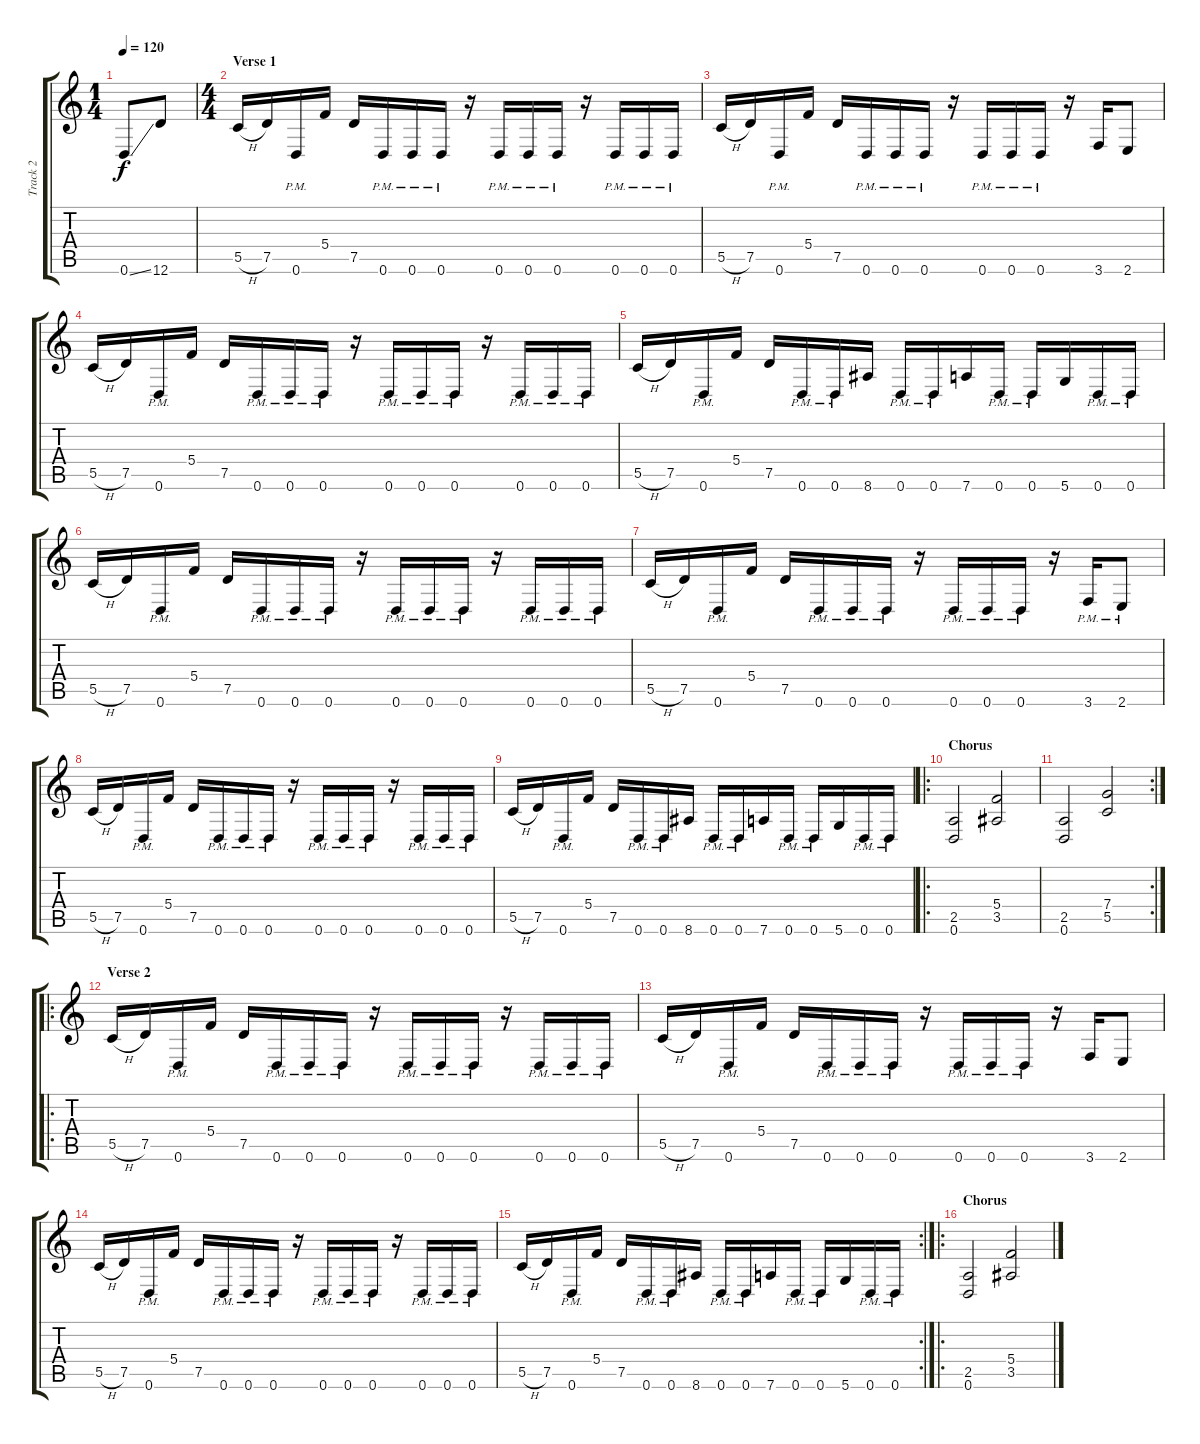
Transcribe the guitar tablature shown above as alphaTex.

\track ("Track 2" "Track 2") {instrument distortionguitar}
\staff {score tabs}
\tuning (D4 A3 F3 C3 G2 D2) {hide}
\ts (1 4)
\tempo 120
\clef g2
\ks c
0.6{ss}.8{dy f instrument distortionguitar} 12.6.8 |
\ts (4 4)
\section ("" "Verse 1")
5.5{h}.16 7.5.16 0.6{pm}.16 5.4.16 7.5.16 0.6{pm}.16 0.6{pm}.16 0.6{pm}.16 r.16 0.6{pm}.16 0.6{pm}.16 0.6{pm}.16 r.16 0.6{pm}.16 0.6{pm}.16 0.6{pm}.16 |
5.5{h}.16 7.5.16 0.6{pm}.16 5.4.16 7.5.16 0.6{pm}.16 0.6{pm}.16 0.6{pm}.16 r.16 0.6{pm}.16 0.6{pm}.16 0.6{pm}.16 r.16 3.6.16 2.6.8 |
5.5{h}.16 7.5.16 0.6{pm}.16 5.4.16 7.5.16 0.6{pm}.16 0.6{pm}.16 0.6{pm}.16 r.16 0.6{pm}.16 0.6{pm}.16 0.6{pm}.16 r.16 0.6{pm}.16 0.6{pm}.16 0.6{pm}.16 |
5.5{h}.16 7.5.16 0.6{pm}.16 5.4.16 7.5.16 0.6{pm}.16 0.6{pm}.16 8.6.16 0.6{pm}.16 0.6{pm}.16 7.6.16 0.6{pm}.16 0.6{pm}.16 5.6.16 0.6{pm}.16 0.6{pm}.16 |
5.5{h}.16 7.5.16 0.6{pm}.16 5.4.16 7.5.16 0.6{pm}.16 0.6{pm}.16 0.6{pm}.16 r.16 0.6{pm}.16 0.6{pm}.16 0.6{pm}.16 r.16 0.6{pm}.16 0.6{pm}.16 0.6{pm}.16 |
5.5{h}.16 7.5.16 0.6{pm}.16 5.4.16 7.5.16 0.6{pm}.16 0.6{pm}.16 0.6{pm}.16 r.16 0.6{pm}.16 0.6{pm}.16 0.6{pm}.16 r.16 3.6{pm}.16 2.6{pm}.8 |
5.5{h}.16 7.5.16 0.6{pm}.16 5.4.16 7.5.16 0.6{pm}.16 0.6{pm}.16 0.6{pm}.16 r.16 0.6{pm}.16 0.6{pm}.16 0.6{pm}.16 r.16 0.6{pm}.16 0.6{pm}.16 0.6{pm}.16 |
5.5{h}.16 7.5.16 0.6{pm}.16 5.4.16 7.5.16 0.6{pm}.16 0.6{pm}.16 8.6.16 0.6{pm}.16 0.6{pm}.16 7.6.16 0.6{pm}.16 0.6{pm}.16 5.6.16 0.6{pm}.16 0.6{pm}.16 |
\ro
\section ("" "Chorus")
(2.5 0.6).2 (5.4 3.5).2 |
\rc 2
(2.5 0.6).2 (7.4 5.5).2 |
\ro
\section ("" "Verse 2")
5.5{h}.16 7.5.16 0.6{pm}.16 5.4.16 7.5.16 0.6{pm}.16 0.6{pm}.16 0.6{pm}.16 r.16 0.6{pm}.16 0.6{pm}.16 0.6{pm}.16 r.16 0.6{pm}.16 0.6{pm}.16 0.6{pm}.16 |
5.5{h}.16 7.5.16 0.6{pm}.16 5.4.16 7.5.16 0.6{pm}.16 0.6{pm}.16 0.6{pm}.16 r.16 0.6{pm}.16 0.6{pm}.16 0.6{pm}.16 r.16 3.6.16 2.6.8 |
5.5{h}.16 7.5.16 0.6{pm}.16 5.4.16 7.5.16 0.6{pm}.16 0.6{pm}.16 0.6{pm}.16 r.16 0.6{pm}.16 0.6{pm}.16 0.6{pm}.16 r.16 0.6{pm}.16 0.6{pm}.16 0.6{pm}.16 |
\rc 2
5.5{h}.16 7.5.16 0.6{pm}.16 5.4.16 7.5.16 0.6{pm}.16 0.6{pm}.16 8.6.16 0.6{pm}.16 0.6{pm}.16 7.6.16 0.6{pm}.16 0.6{pm}.16 5.6.16 0.6{pm}.16 0.6{pm}.16 |
\ro
\section ("" "Chorus")
(2.5 0.6).2 (5.4 3.5).2
